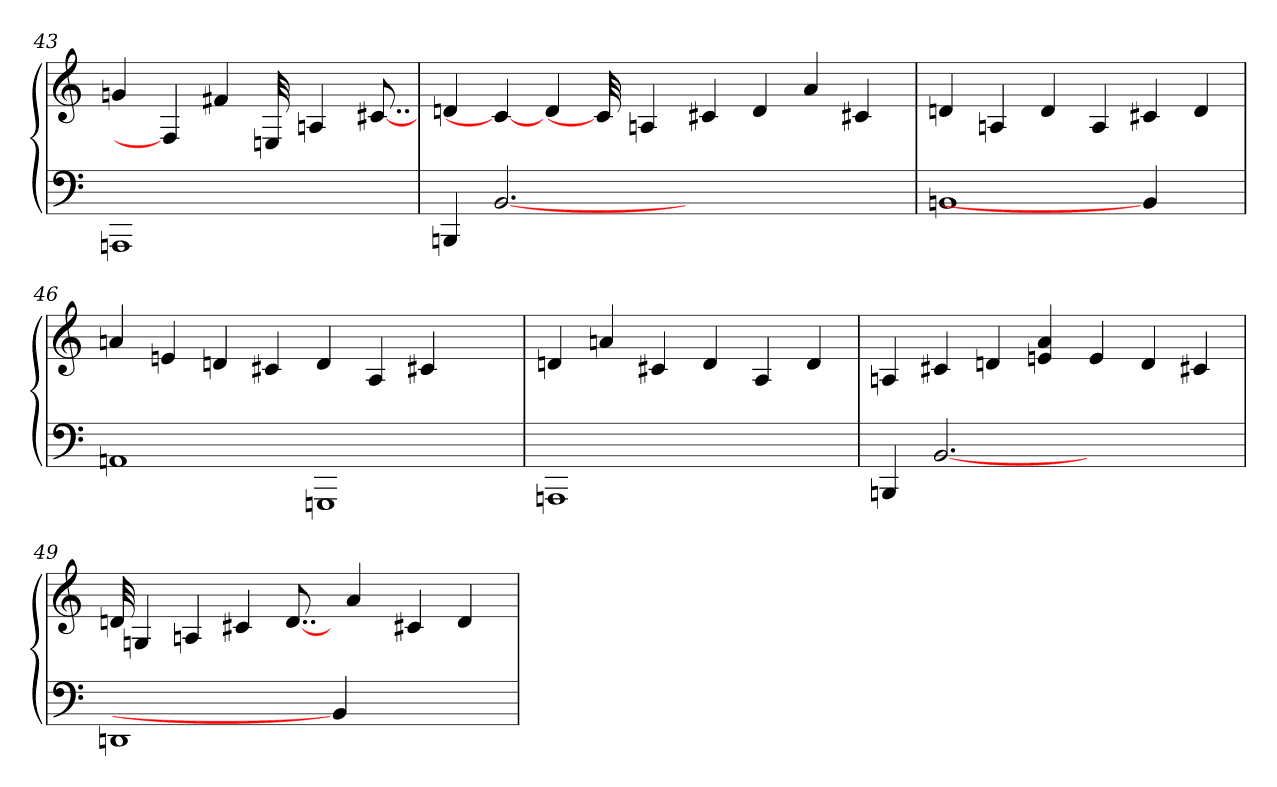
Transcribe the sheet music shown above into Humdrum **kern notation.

**kern	**kern
*part2	*part1
*staff2	*staff1
*clefF4	*clefG2
=43	=43
1AAAn	4gn
.	4F#]
.	4f#X
.	32En
.	4An
4ryy	.
.	[8..c#X
=44	=44
4BBBn	4dn
[2.BB	4c#_
.	4d
.	32c#]
.	4An
1ryy	.
.	4c#X
.	4d
.	4a
.	4c#X
32ryy	.
=45	=45
1BBn	4dn
.	4An
.	4d
.	4A
4BB]	4c#X
4ryy	4d
=46	=46
1AAn	4an
.	4en
.	4dn
.	4c#X
1GGGn	4d
.	4A
.	4c#X
.	4ryy
=47	=47
1AAAn	4dn
.	4an
.	4c#X
.	4d
2ryy	4A
.	4d
=48	=48
4BBBn	4An
[2.BB	4c#X
.	4dn
.	4en 4a
2.ryy	4e
.	4d
.	4c#X
=49	=49
1DDn	32dn
.	4Gn
.	4An
.	4c#X
.	[8..d
4BB]	32ryy
.	4a
2ryy	.
.	4c#X
.	4d
32ryy	.
=	=
*-	*-
